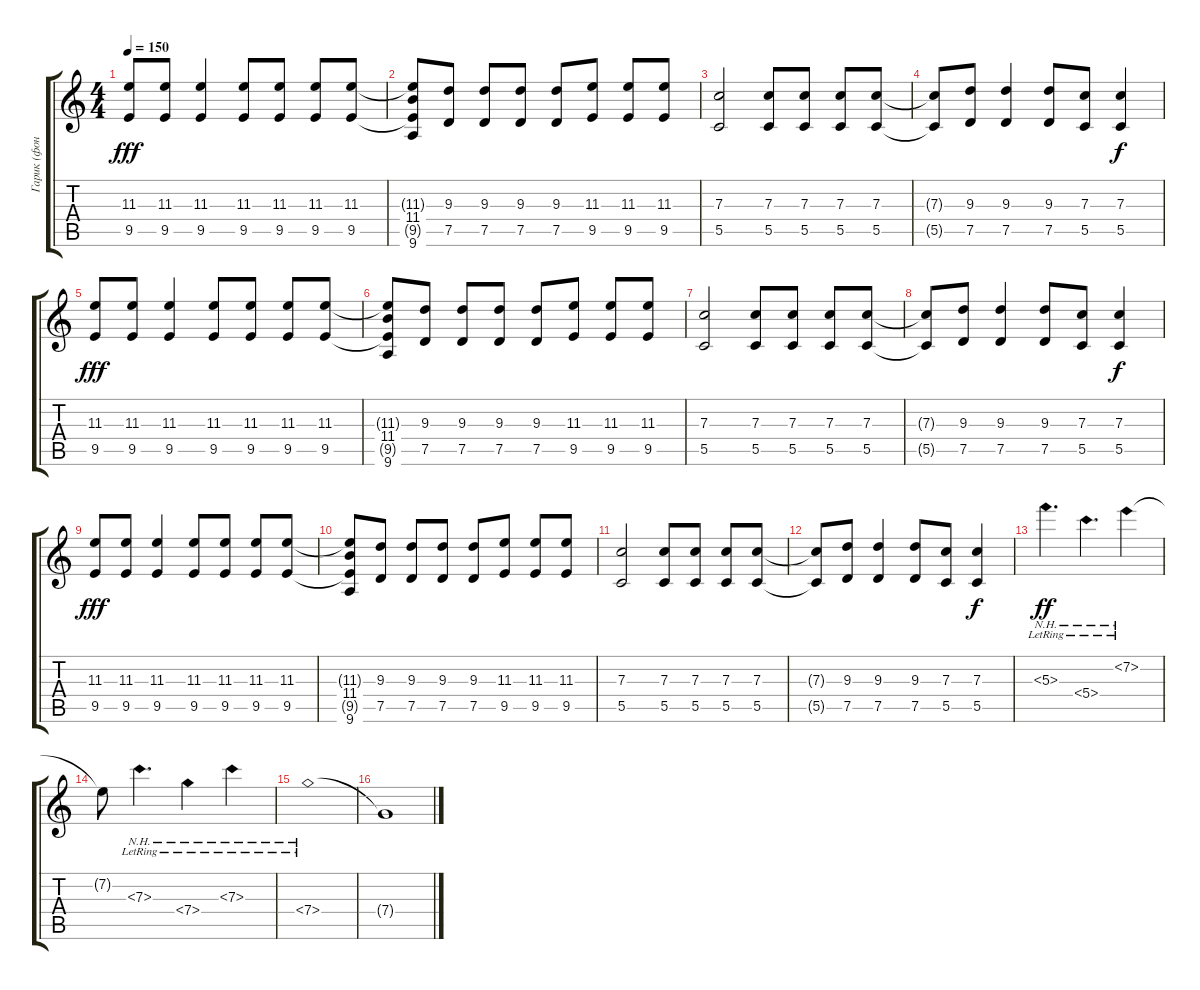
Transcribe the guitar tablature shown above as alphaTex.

\track ("Гарик (фон)" "Гарик (фон") {solo instrument electricguitarjazz}
\staff {score tabs}
\tuning (D4 A3 F3 C3 G2 C2) {hide}
\ts (4 4)
\tempo 150
\clef g2
\ks c
(11.3 9.5).8{dy fff} (11.3 9.5).8 (11.3 9.5).4 (11.3 9.5).8 (11.3 9.5).8 (11.3 9.5).8 (11.3 9.5).8 |
(11.3{t} 11.4 9.5{t} 9.6).8 (9.3 7.5).8 (9.3 7.5).8 (9.3 7.5).8 (9.3 7.5).8 (11.3 9.5).8 (11.3 9.5).8 (11.3 9.5).8 |
(7.3 5.5).2 (7.3 5.5).8 (7.3 5.5).8 (7.3 5.5).8 (7.3 5.5).8 |
(7.3{t} 5.5{t}).8 (9.3 7.5).8 (9.3 7.5).4 (9.3 7.5).8 (7.3 5.5).8 (7.3 5.5).4{dy f} |
(11.3 9.5).8{dy fff} (11.3 9.5).8 (11.3 9.5).4 (11.3 9.5).8 (11.3 9.5).8 (11.3 9.5).8 (11.3 9.5).8 |
(11.3{t} 11.4 9.5{t} 9.6).8 (9.3 7.5).8 (9.3 7.5).8 (9.3 7.5).8 (9.3 7.5).8 (11.3 9.5).8 (11.3 9.5).8 (11.3 9.5).8 |
(7.3 5.5).2 (7.3 5.5).8 (7.3 5.5).8 (7.3 5.5).8 (7.3 5.5).8 |
(7.3{t} 5.5{t}).8 (9.3 7.5).8 (9.3 7.5).4 (9.3 7.5).8 (7.3 5.5).8 (7.3 5.5).4{dy f} |
(11.3 9.5).8{dy fff} (11.3 9.5).8 (11.3 9.5).4 (11.3 9.5).8 (11.3 9.5).8 (11.3 9.5).8 (11.3 9.5).8 |
(11.3{t} 11.4 9.5{t} 9.6).8 (9.3 7.5).8 (9.3 7.5).8 (9.3 7.5).8 (9.3 7.5).8 (11.3 9.5).8 (11.3 9.5).8 (11.3 9.5).8 |
(7.3 5.5).2 (7.3 5.5).8 (7.3 5.5).8 (7.3 5.5).8 (7.3 5.5).8 |
(7.3{t} 5.5{t}).8 (9.3 7.5).8 (9.3 7.5).4 (9.3 7.5).8 (7.3 5.5).8 (7.3 5.5).4{dy f} |
5.3{nh lr}.4{d dy ff} 5.4{nh lr}.4{d} 7.2{nh lr}.4 |
7.2{t}.8 7.3{nh lr}.4{d} 7.4{nh lr}.4 7.3{nh lr}.4 |
7.4{nh lr}.1 |
7.4{t}.1
